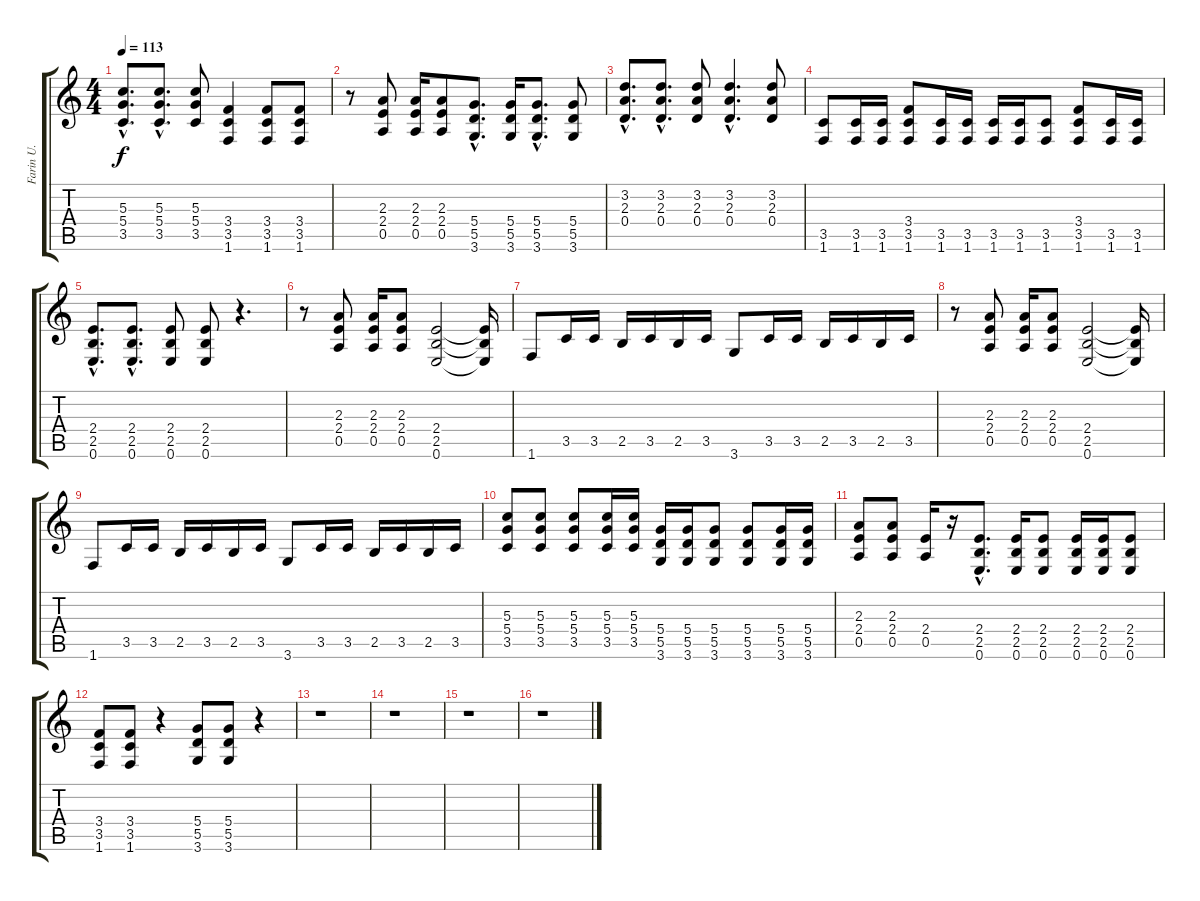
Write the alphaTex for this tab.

\track ("Farin U." "Farin U.") {instrument distortionguitar}
\staff {score tabs}
\tuning (E4 B3 G3 D3 A2 E2) {hide}
\ts (4 4)
\tempo 113
\clef g2
\ks c
(5.3{hac} 5.4{hac} 3.5{hac}).8{d dy f} (5.3{hac} 5.4{hac} 3.5{hac}).8{d} (5.3 5.4 3.5).8 (3.4 3.5 1.6).4 (3.4 3.5 1.6).8 (3.4 3.5 1.6).8 |
r.8 (2.3 2.4 0.5).8 (2.3 2.4 0.5).16 (2.3 2.4 0.5).8 (5.4{hac} 5.5{hac} 3.6{hac}).8{d} (5.4 5.5 3.6).16 (5.4{hac} 5.5{hac} 3.6{hac}).8{d} (5.4 5.5 3.6).8 |
(3.2{hac} 2.3{hac} 0.4{hac}).8{d} (3.2{hac} 2.3{hac} 0.4{hac}).8{d} (3.2 2.3 0.4).8 (3.2{hac} 2.3{hac} 0.4{hac}).4{d} (3.2 2.3 0.4).8 |
(3.5 1.6).8 (3.5 1.6).16 (3.5 1.6).16 (3.4 3.5 1.6).8 (3.5 1.6).16 (3.5 1.6).16 (3.5 1.6).16 (3.5 1.6).16 (3.5 1.6).8 (3.4 3.5 1.6).8 (3.5 1.6).16 (3.5 1.6).16 |
(2.4{hac} 2.5{hac} 0.6{hac}).8{d} (2.4{hac} 2.5{hac} 0.6{hac}).8{d} (2.4 2.5 0.6).8 (2.4 2.5 0.6).8 r.4{d} |
r.8 (2.3 2.4 0.5).8 (2.3 2.4 0.5).16 (2.3 2.4 0.5).8 (2.4 2.5 0.6).2 (2.4{t} 2.5{t} 0.6{t}).16 |
1.6.8 3.5.16 3.5.16 2.5.16 3.5.16 2.5.16 3.5.16 3.6.8 3.5.16 3.5.16 2.5.16 3.5.16 2.5.16 3.5.16 |
r.8 (2.3 2.4 0.5).8 (2.3 2.4 0.5).16 (2.3 2.4 0.5).8 (2.4 2.5 0.6).2 (2.4{t} 2.5{t} 0.6{t}).16 |
1.6.8 3.5.16 3.5.16 2.5.16 3.5.16 2.5.16 3.5.16 3.6.8 3.5.16 3.5.16 2.5.16 3.5.16 2.5.16 3.5.16 |
(5.3 5.4 3.5).8 (5.3 5.4 3.5).8 (5.3 5.4 3.5).8 (5.3 5.4 3.5).16 (5.3 5.4 3.5).16 (5.4 5.5 3.6).16 (5.4 5.5 3.6).16 (5.4 5.5 3.6).8 (5.4 5.5 3.6).8 (5.4 5.5 3.6).16 (5.4 5.5 3.6).16 |
(2.3 2.4 0.5).8 (2.3 2.4 0.5).8 (2.4 0.5).16 r.16 (2.4{hac} 2.5{hac} 0.6{hac}).8{d} (2.4 2.5 0.6).16 (2.4 2.5 0.6).8 (2.4 2.5 0.6).16 (2.4 2.5 0.6).16 (2.4 2.5 0.6).8 |
(3.4 3.5 1.6).8 (3.4 3.5 1.6).8 r.4 (5.4 5.5 3.6).8 (5.4 5.5 3.6).8 r.4 |
r.1 |
r.1 |
r.1 |
r.1
